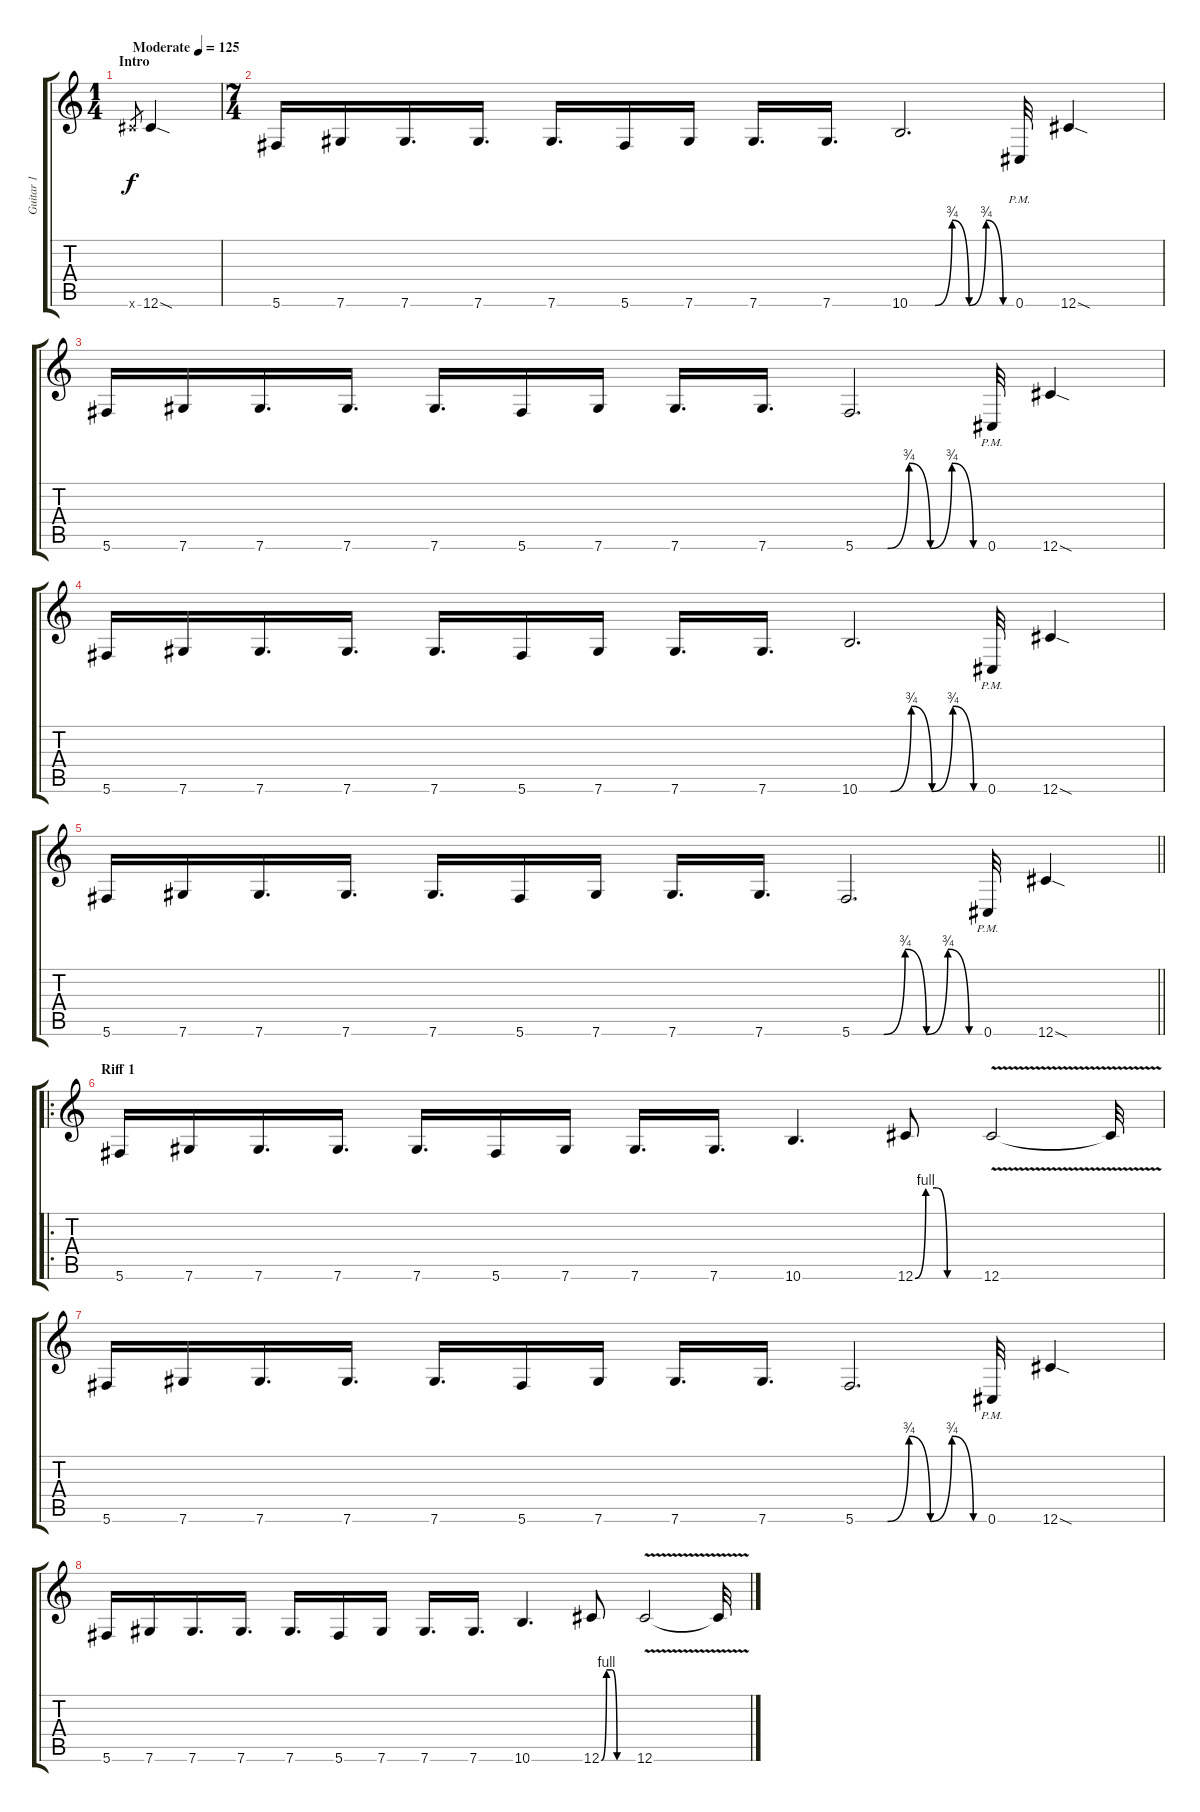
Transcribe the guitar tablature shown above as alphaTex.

\track ("Guitar 1" "Guitar 1") {instrument distortionguitar}
\staff {score tabs}
\tuning (Db4 Ab3 E3 B2 Gb2 Db2) {hide}
\ts (1 4)
\section ("" "Intro")
\tempo (125 "Moderate")
\clef g2
\ks c
12.6{x}.8{gr dy f instrument distortionguitar} 12.6{sod}.4 |
\ts (7 4)
5.6.16 7.6.16 7.6.16{d} 7.6.16{d} 7.6.16{d} 5.6.16 7.6.16 7.6.16{d} 7.6.16{d} 10.6{be (custom 0 0 15 0 25 3 35 0 45 3 55 0 60 0)}.2{d} 0.6{pm}.32 12.6{sod}.4 |
5.6.16 7.6.16 7.6.16{d} 7.6.16{d} 7.6.16{d} 5.6.16 7.6.16 7.6.16{d} 7.6.16{d} 5.6{be (custom 0 0 15 0 25 3 35 0 45 3 55 0 60 0)}.2{d} 0.6{pm}.32 12.6{sod}.4 |
5.6.16 7.6.16 7.6.16{d} 7.6.16{d} 7.6.16{d} 5.6.16 7.6.16 7.6.16{d} 7.6.16{d} 10.6{be (custom 0 0 15 0 25 3 35 0 45 3 55 0 60 0)}.2{d} 0.6{pm}.32 12.6{sod}.4 |
\barLineRight lightlight
5.6.16 7.6.16 7.6.16{d} 7.6.16{d} 7.6.16{d} 5.6.16 7.6.16 7.6.16{d} 7.6.16{d} 5.6{be (custom 0 0 15 0 25 3 35 0 45 3 55 0 60 0)}.2{d} 0.6{pm}.32 12.6{sod}.4 |
\ro
\section ("" "Riff 1")
5.6.16 7.6.16 7.6.16{d} 7.6.16{d} 7.6.16{d} 5.6.16 7.6.16 7.6.16{d} 7.6.16{d} 10.6.4{d} 12.6{be (custom 0 0 10 4 20 4 30 0 60 0)}.8 12.6{v}.2 12.6{t}.32 |
5.6.16 7.6.16 7.6.16{d} 7.6.16{d} 7.6.16{d} 5.6.16 7.6.16 7.6.16{d} 7.6.16{d} 5.6{be (custom 0 0 15 0 25 3 35 0 45 3 55 0 60 0)}.2{d} 0.6{pm}.32 12.6{sod}.4 |
5.6.16 7.6.16 7.6.16{d} 7.6.16{d} 7.6.16{d} 5.6.16 7.6.16 7.6.16{d} 7.6.16{d} 10.6.4{d} 12.6{be (custom 0 0 10 4 20 4 30 0 60 0)}.8 12.6{v}.2 12.6{t}.32
